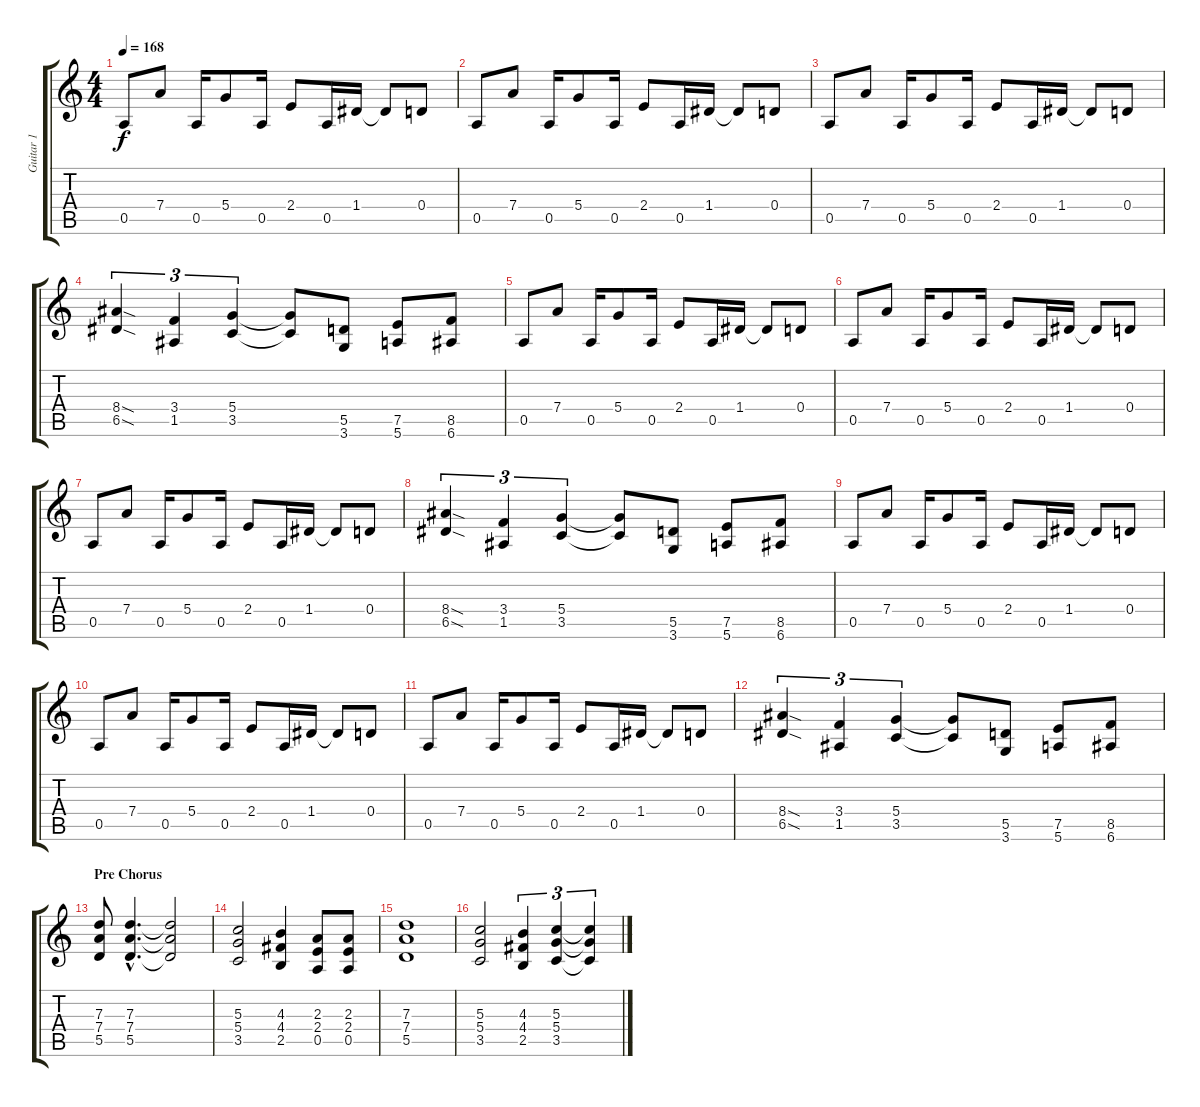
\track ("Guitar 1" "Guitar 1") {instrument distortionguitar}
\staff {score tabs}
\tuning (E4 B3 G3 D3 A2 E2) {hide}
\ts (4 4)
\tempo 168
\clef g2
\ks c
0.5.8{dy f} 7.4.8 0.5.16 5.4.8 0.5.16 2.4.8 0.5.16 1.4.16 1.4{t}.8 0.4.8 |
0.5.8 7.4.8 0.5.16 5.4.8 0.5.16 2.4.8 0.5.16 1.4.16 1.4{t}.8 0.4.8 |
0.5.8 7.4.8 0.5.16 5.4.8 0.5.16 2.4.8 0.5.16 1.4.16 1.4{t}.8 0.4.8 |
(8.4{sod} 6.5{sod}).4{tu (3 2)} (3.4 1.5).4{tu (3 2)} (5.4 3.5).4{tu (3 2)} (5.4{t} 3.5{t}).8 (5.5 3.6).8 (7.5 5.6).8 (8.5 6.6).8 |
0.5.8 7.4.8 0.5.16 5.4.8 0.5.16 2.4.8 0.5.16 1.4.16 1.4{t}.8 0.4.8 |
0.5.8 7.4.8 0.5.16 5.4.8 0.5.16 2.4.8 0.5.16 1.4.16 1.4{t}.8 0.4.8 |
0.5.8 7.4.8 0.5.16 5.4.8 0.5.16 2.4.8 0.5.16 1.4.16 1.4{t}.8 0.4.8 |
(8.4{sod} 6.5{sod}).4{tu (3 2)} (3.4 1.5).4{tu (3 2)} (5.4 3.5).4{tu (3 2)} (5.4{t} 3.5{t}).8 (5.5 3.6).8 (7.5 5.6).8 (8.5 6.6).8 |
0.5.8 7.4.8 0.5.16 5.4.8 0.5.16 2.4.8 0.5.16 1.4.16 1.4{t}.8 0.4.8 |
0.5.8 7.4.8 0.5.16 5.4.8 0.5.16 2.4.8 0.5.16 1.4.16 1.4{t}.8 0.4.8 |
0.5.8 7.4.8 0.5.16 5.4.8 0.5.16 2.4.8 0.5.16 1.4.16 1.4{t}.8 0.4.8 |
(8.4{sod} 6.5{sod}).4{tu (3 2)} (3.4 1.5).4{tu (3 2)} (5.4 3.5).4{tu (3 2)} (5.4{t} 3.5{t}).8 (5.5 3.6).8 (7.5 5.6).8 (8.5 6.6).8 |
\section ("" "Pre Chorus")
(7.3 7.4 5.5).8 (7.3{hac} 7.4{hac} 5.5{hac}).4{d} (7.3{t} 7.4{t} 5.5{t}).2 |
(5.3 5.4 3.5).2 (4.3 4.4 2.5).4 (2.3 2.4 0.5).8 (2.3 2.4 0.5).8 |
(7.3 7.4 5.5).1 |
(5.3 5.4 3.5).2 (4.3 4.4 2.5).4{tu (3 2)} (5.3 5.4 3.5).4{tu (3 2)} (5.3{t} 5.4{t} 3.5{t}).4{tu (3 2)}
